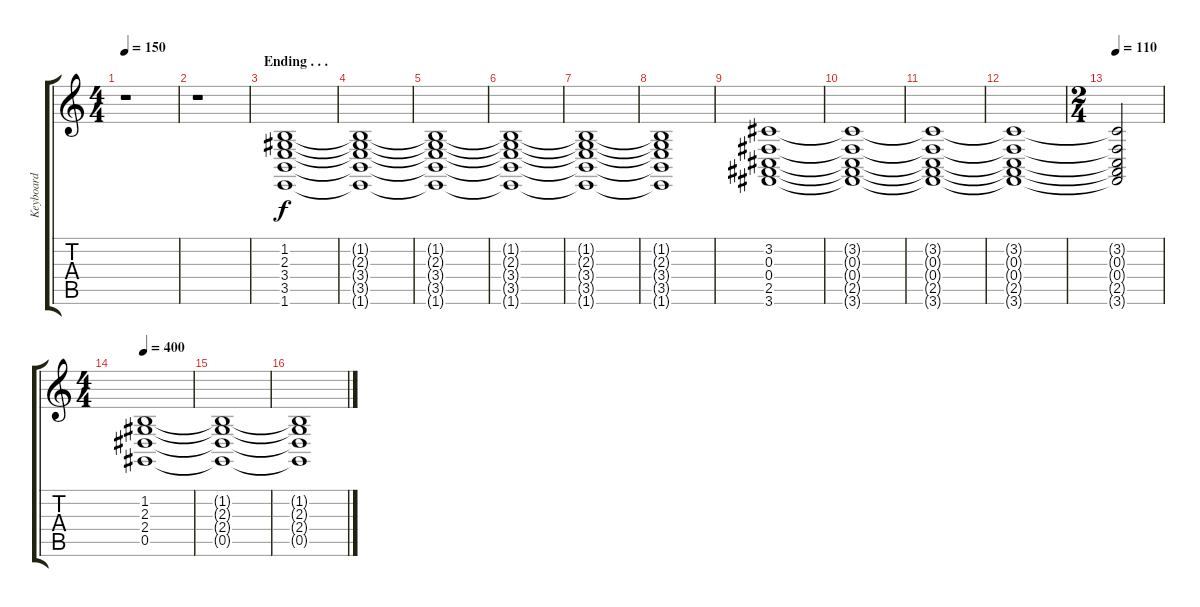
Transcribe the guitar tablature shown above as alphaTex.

\track ("Keyboard" "Keyboard") {instrument choiraahs}
\staff {score tabs}
\tuning (Eb4 Bb3 Gb3 Db3 Ab2 Eb2) {hide}
\ts (4 4)
\tempo 150
\clef g2
\ks c
r.1{dy f} |
r.1 |
\section ("" "Ending . . .")
(1.2 2.3 3.4 3.5 1.6).1{volume 5 balance 8 instrument choiraahs} |
(1.2{t} 2.3{t} 3.4{t} 3.5{t} 1.6{t}).1 |
(1.2{t} 2.3{t} 3.4{t} 3.5{t} 1.6{t}).1 |
(1.2{t} 2.3{t} 3.4{t} 3.5{t} 1.6{t}).1 |
(1.2{t} 2.3{t} 3.4{t} 3.5{t} 1.6{t}).1 |
(1.2{t} 2.3{t} 3.4{t} 3.5{t} 1.6{t}).1 |
(3.2 0.3 0.4 2.5 3.6).1 |
(3.2{t} 0.3{t} 0.4{t} 2.5{t} 3.6{t}).1 |
(3.2{t} 0.3{t} 0.4{t} 2.5{t} 3.6{t}).1 |
(3.2{t} 0.3{t} 0.4{t} 2.5{t} 3.6{t}).1 |
\ts (2 4)
\tempo 110
(3.2{t} 0.3{t} 0.4{t} 2.5{t} 3.6{t}).2 |
\ts (4 4)
\tempo 400
(1.2 2.3 2.4 0.5).1 |
(1.2{t} 2.3{t} 2.4{t} 0.5{t}).1 |
(1.2{t} 2.3{t} 2.4{t} 0.5{t}).1
